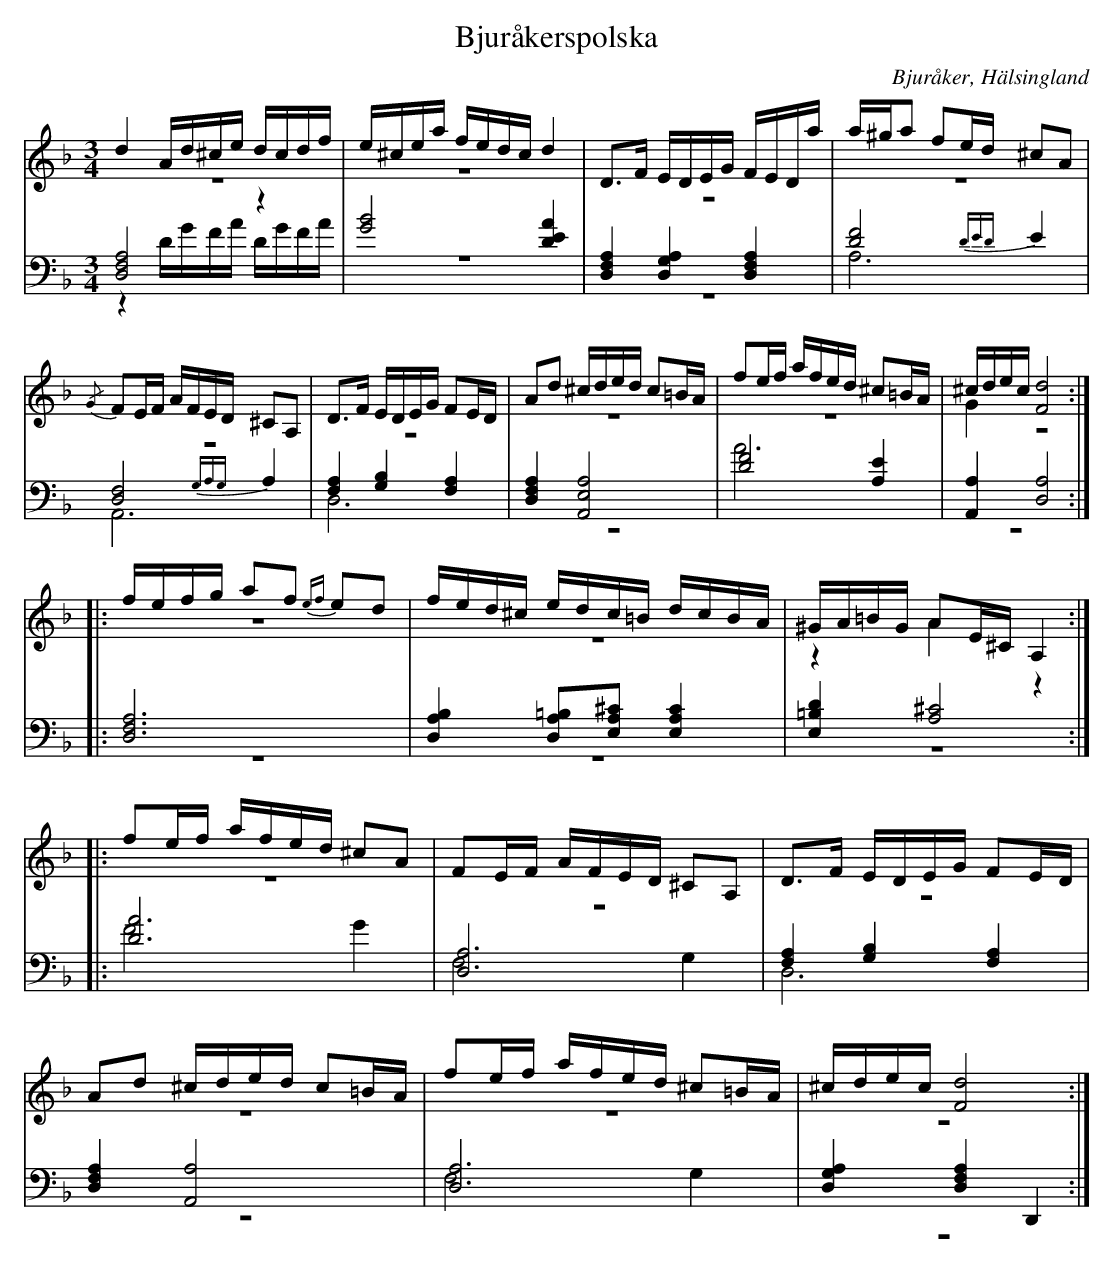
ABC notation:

X:1
T: Bjuråkerspolska
O: Bjuråker, Hälsingland
M: 3/4
L: 1/16
K: Dm
V:1
V:2 merge
V:3
V:4 merge
V:1
d4 Ad^ce dcdf |e^cea fedc d4|D2>F2 EDEG FEDa|a^ga2 f2ed ^c2A2|
{/G}F2EF AFED ^C2A,2|D2>F2 EDEG F2ED|A2d2 ^cded c2=BA|f2ef afed ^c2=BA|^cdec [F8d8]:|
|:fefg a2f2 {ef}e2d2 |fed^c edc=B dcBA|^GA=BG A2E^C A,4:|
|:f2ef afed ^c2A2|F2EF AFED ^C2A,2|D2>F2 EDEG F2ED|
A2d2 ^cded c2=BA|f2ef afed ^c2=BA|^cdec [F8d8]:|
V:2
z12|z12|z12|z12|
z12|z12|z12|z12|G4 z8:|
|:z12|z12|z4 A4 z4:|
|:z12|z12|z12|
z12|z12|z12:|
V:3 clef=bass
[D,8F,8A,8] z4|[G8B8] [D4E4A4]|[D,4F,4A,4] [D,4G,4A,4] [D,4F,4A,4]|[D8F8] {DED}E4|
[D,8F,8] {G,A,G,}A,4|[F,4A,4] [G,4B,4] [F,4A,4]|[D,4F,4A,4] [A,,8E,8A,8]|[D8F8] [A,4E4]|[A,,4A,4] [D,8A,8]:|
|:[D,12F,12A,12]|[D,4A,4B,4] [D,2A,2=B,2][E,2A,2^C2] [E,4A,4C4]|[E,4=B,4D4] [A,8^C8]:|
|:[D12A12]|[D,12A,12]|[F,4A,4] [G,4B,4] [F,4A,4]|
[D,4F,4A,4] [A,,8A,8]|[D,12A,12]|[D,4G,4A,4] [D,4F,4A,4] D,,4:|
V:4 clef=bass
z4 DGFA DGFA|z12|z12|A,12|
A,,12|D,12|z12|A12|z12:|
|:z12|z12|z12:|
|:F8 G4|F,8 G,4|D,12|
z12|F,8 G,4|z12:|
